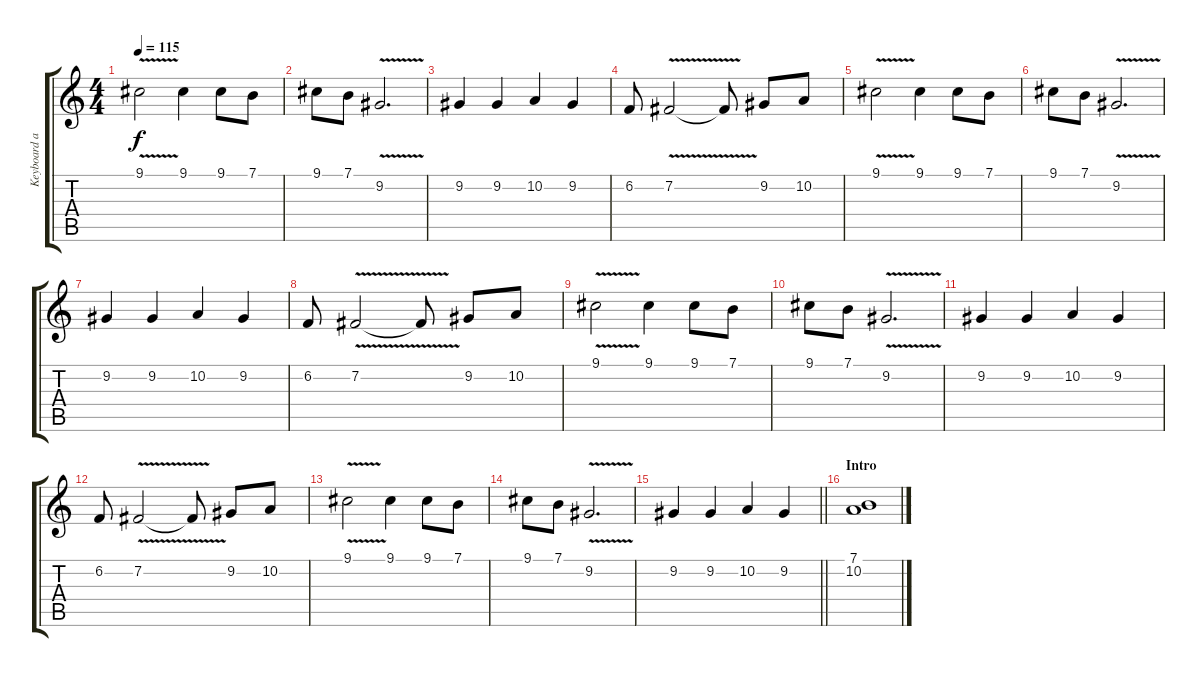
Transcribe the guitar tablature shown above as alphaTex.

\track ("Keyboard and High strings" "Keyboard a") {instrument stringensemble1}
\staff {score tabs}
\tuning (E4 B3 G3 D3 A2 E2) {hide}
\ts (4 4)
\tempo 115
\clef g2
\ks c
9.1{v}.2{dy f} 9.1.4 9.1.8 7.1.8 |
9.1.8 7.1.8 9.2{v}.2{d} |
9.2.4 9.2.4 10.2.4 9.2.4 |
6.2.8 7.2{v}.2 7.2{t}.8 9.2.8 10.2.8 |
9.1{v}.2 9.1.4 9.1.8 7.1.8 |
9.1.8 7.1.8 9.2{v}.2{d} |
9.2.4 9.2.4 10.2.4 9.2.4 |
6.2.8 7.2{v}.2 7.2{t}.8 9.2.8 10.2.8 |
9.1{v}.2 9.1.4 9.1.8 7.1.8 |
9.1.8 7.1.8 9.2{v}.2{d} |
9.2.4 9.2.4 10.2.4 9.2.4 |
6.2.8 7.2{v}.2 7.2{t}.8 9.2.8 10.2.8 |
9.1{v}.2 9.1.4 9.1.8 7.1.8 |
9.1.8 7.1.8 9.2{v}.2{d} |
\barLineRight lightlight
9.2.4 9.2.4 10.2.4 9.2.4 |
\section ("" "Intro")
(7.1 10.2).1{volume 16}
